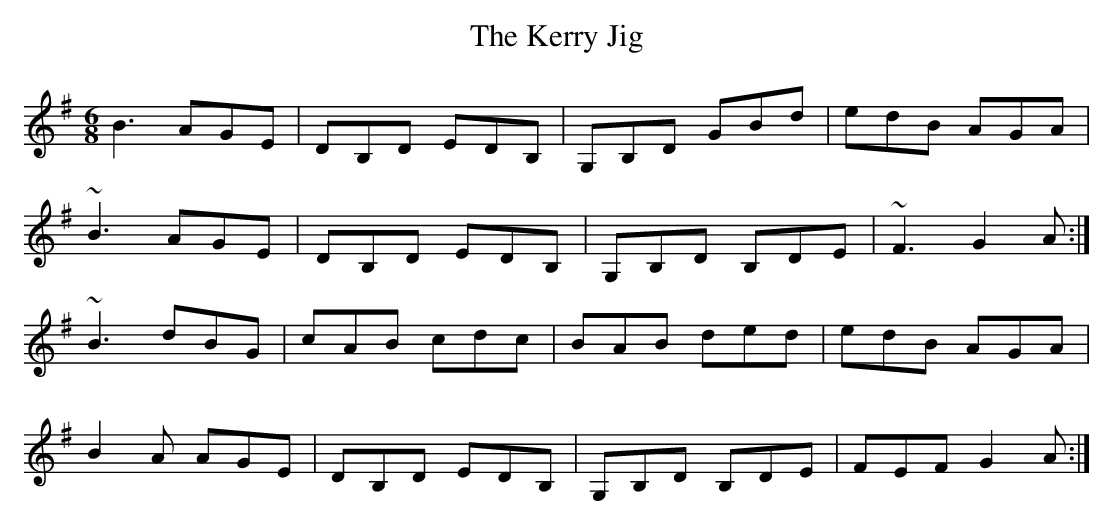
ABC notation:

X:1
T:The Kerry Jig
M:6/8
L:1/8
K:Em
B3 AGE | DB,D EDB, | G,B,D GBd | edB AGA |
~B3 AGE |DB,D EDB, | G,B,D B,DE | ~F3 G2 A :|
~B3 dBG | cAB cdc | BAB ded | edB AGA |
B2A AGE | DB,D EDB, | G,B,D B,DE | FEF G2 A:|
